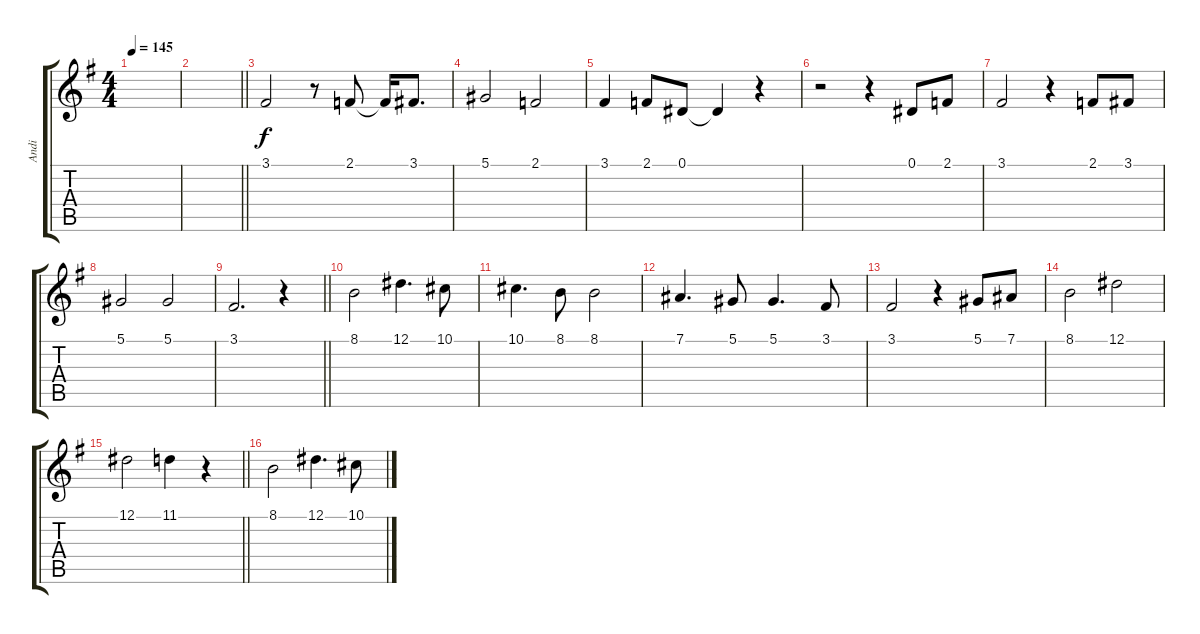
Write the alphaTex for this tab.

\track ("Andi" "Andi") {instrument lead1square}
\staff {score tabs}
\tuning (Eb4 Bb3 Gb3 Db3 Ab2 Eb2) {hide}
\ts (4 4)
\tempo 145
\clef g2
\ks eminor
|
\barLineRight lightlight
|
3.1.2 r.8 2.1.8 2.1{t}.16 3.1.8{d} |
5.1.2 2.1.2 |
3.1.4 2.1.8 0.1.8 0.1{t}.4 r.4 |
r.2 r.4 0.1.8 2.1.8 |
3.1.2 r.4 2.1.8 3.1.8 |
5.1.2 5.1.2 |
\barLineRight lightlight
3.1.2{d} r.4 |
8.1.2 12.1.4{d} 10.1.8 |
10.1.4{d} 8.1.8 8.1.2 |
7.1.4{d} 5.1.8 5.1.4{d} 3.1.8 |
3.1.2 r.4 5.1.8 7.1.8 |
8.1.2 12.1.2 |
\barLineRight lightlight
12.1.2 11.1.4 r.4 |
8.1.2 12.1.4{d} 10.1.8
